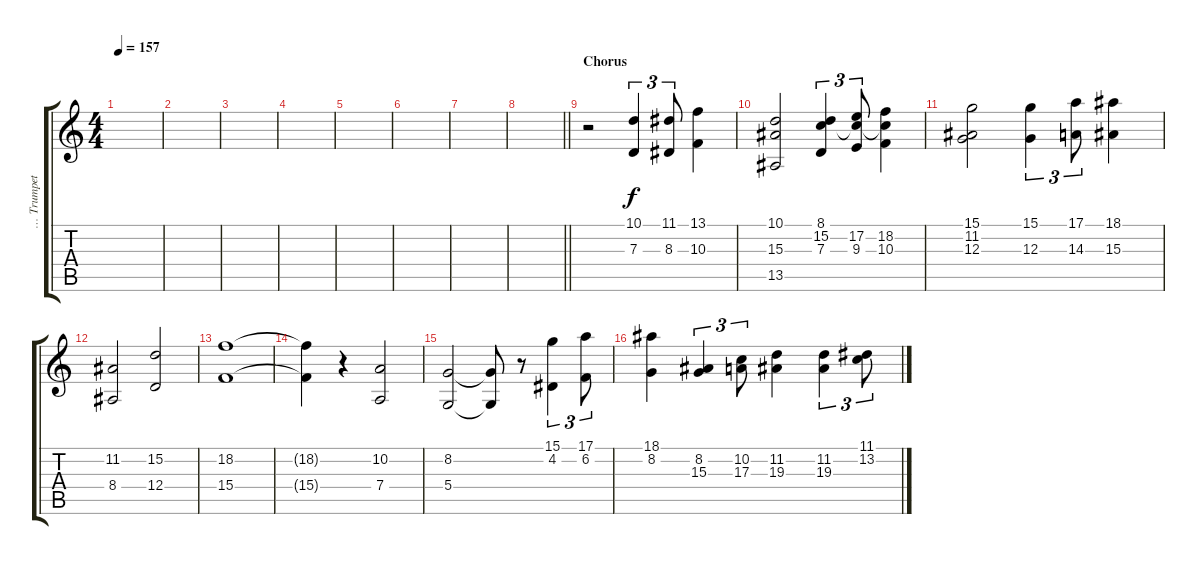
\track ("… Trumpet / Strings …" "… Trumpet ") {instrument frenchhorn}
\staff {score tabs}
\tuning (E4 B3 G3 D3 A2 E2) {hide}
\ts (4 4)
\tempo 157
\clef g2
\ks c
|
|
|
|
|
|
|
\barLineRight lightlight
|
\section ("" "Chorus")
r.2 (10.1 7.3).4{tu (3 2)} (11.1 8.3).8{tu (3 2)} (13.1 10.3).4 |
(10.1 15.3 13.5).2 (8.1 15.2 7.3).4{tu (3 2)} (8.1{t} 17.2 9.3).8{tu (3 2)} (8.1{t} 18.2 10.3).4 |
(15.1 11.2 12.3).2 (15.1 12.3).4{tu (3 2)} (17.1 14.3).8{tu (3 2)} (18.1 15.3).4 |
(11.2 8.4).2 (15.2 12.4).2 |
(18.2 15.4).1 |
(18.2{t} 15.4{t}).4 r.4 (10.2 7.4).2 |
(8.2 5.4).2 (8.2{t} 5.4{t}).8 r.8 (15.1 4.2).4{tu (3 2)} (17.1 6.2).8{tu (3 2)} |
(18.1 8.2).4 (8.2 15.3).4{tu (3 2)} (10.2 17.3).8{tu (3 2)} (11.2 19.3).4 (11.2 19.3).4{tu (3 2)} (11.1 13.2).8{tu (3 2)}
